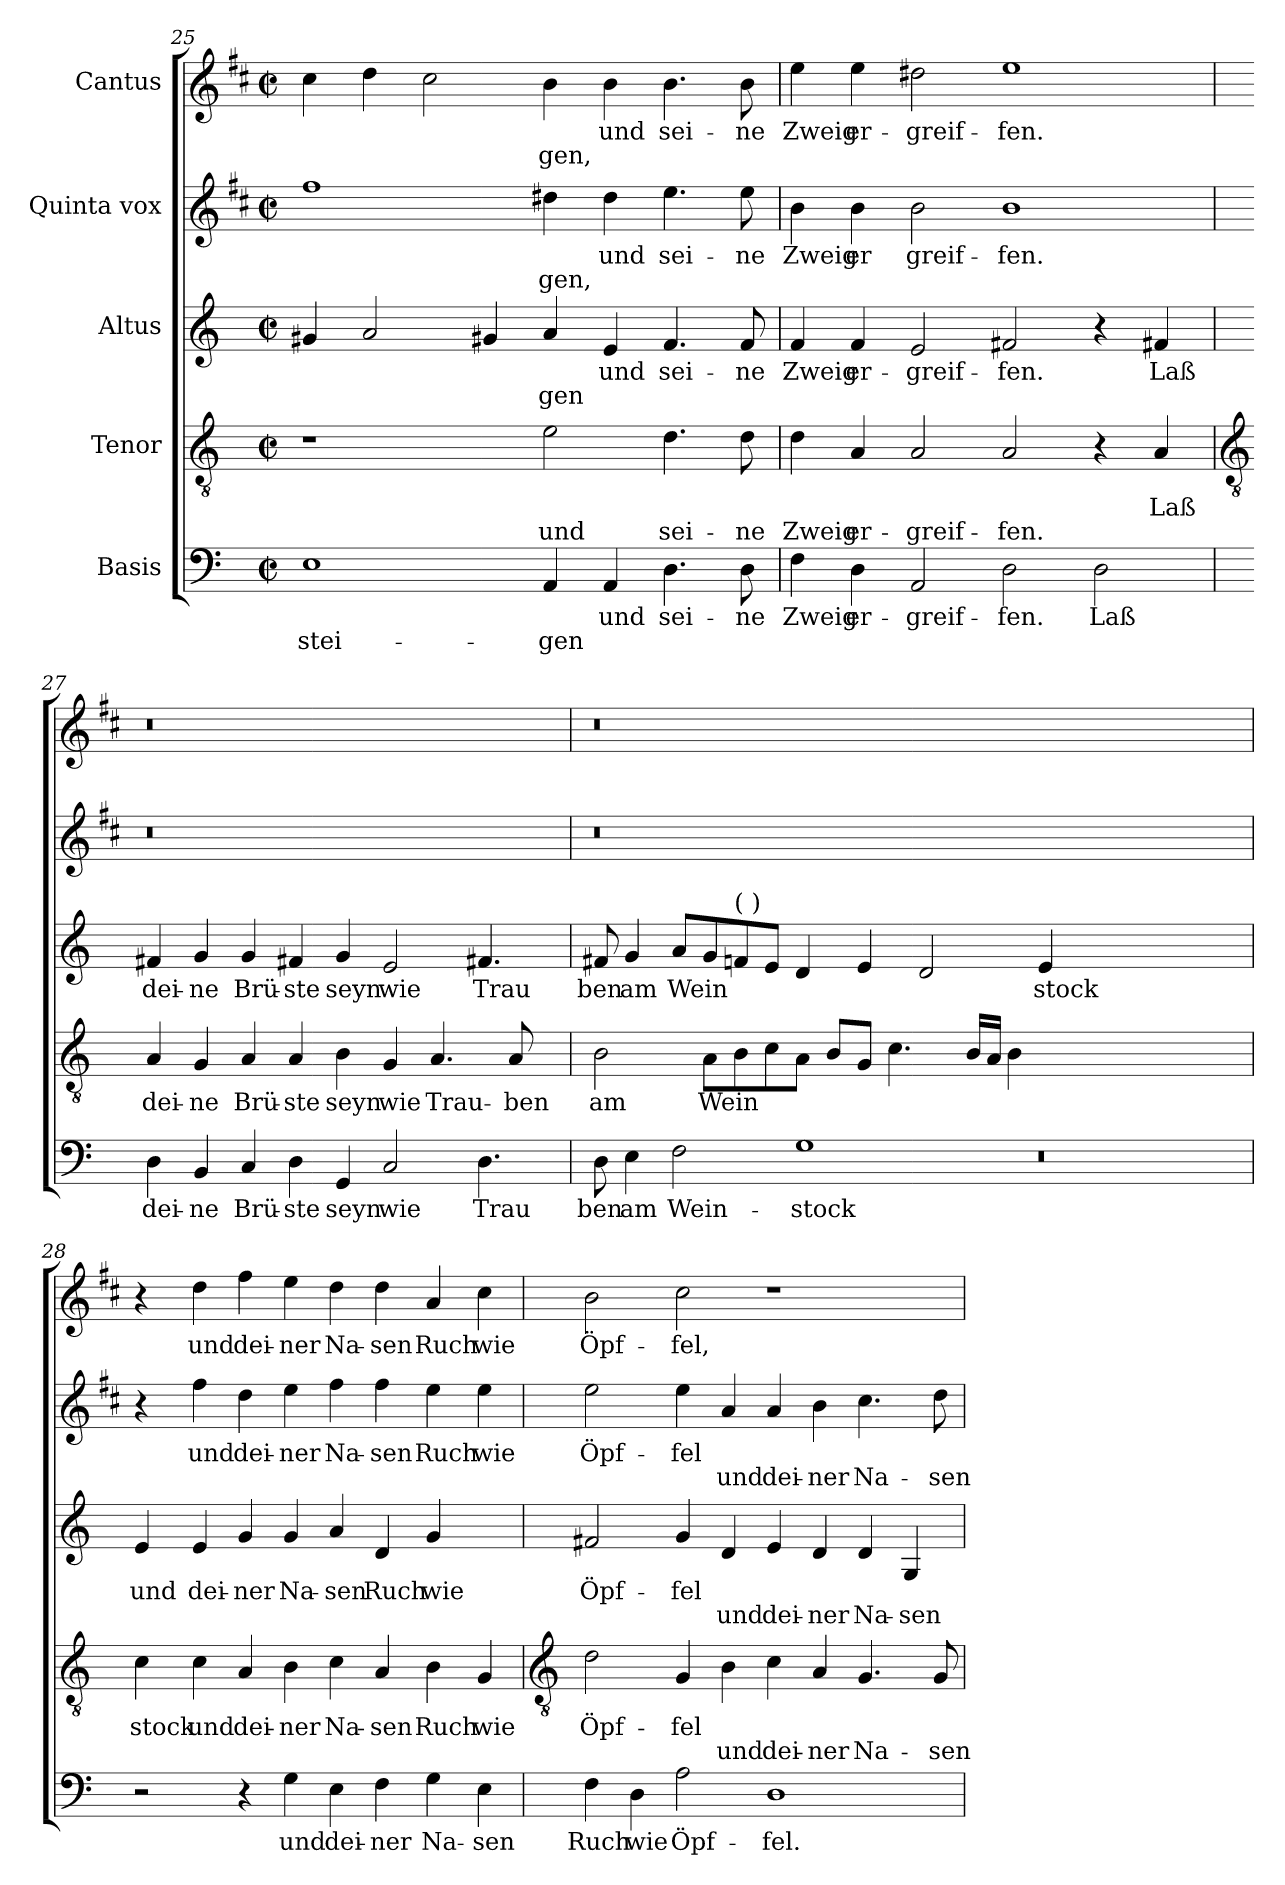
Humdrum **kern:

**kern	**text	**text	**kern	**text	**text	**kern	**text	**text	**kern	**text	**text	**kern	**text	**text
*part5	*part5	*part5	*part4	*part4	*part4	*part3	*part3	*part3	*part2	*part2	*part2	*part1	*part1	*part1
*staff5	*staff5	*staff5	*staff4	*staff4	*staff4	*staff3	*staff3	*staff3	*staff2	*staff2	*staff2	*staff1	*staff1	*staff1
*I"Basis	*	*	*I"Tenor	*	*	*I"Altus	*	*	*I"Quinta vox	*	*	*I"Cantus	*	*
*clefF4	*	*	*clefGv2	*	*	*clefG2	*	*	*clefG2	*	*	*clefG2	*	*
*	*	*	*	*	*	*	*	*	*ITrd1c2	*	*	*ITrd1c2	*	*
*k[]	*	*	*k[]	*	*	*k[]	*	*	*k[]	*	*	*k[]	*	*
*C:	*	*	*C:	*	*	*C:	*	*	*C:	*	*	*C:	*	*
*M4/2	*	*	*M4/2	*	*	*M4/2	*	*	*M4/2	*	*	*M4/2	*	*
*met(c|)	*	*	*met(c|)	*	*	*met(c|)	*	*	*met(c|)	*	*	*met(c|)	*	*
=25	=25	=25	=25	=25	=25	=25	=25	=25	=25	=25	=25	=25	=25	=25
!	!	!LO:LY:b	!	!	!	!	!	!	!	!	!	!	!	!
1E	.	stei-	1r	.	.	4g#X	.	.	1ee	.	.	4b	.	.
.	.	.	.	.	.	2a	.	.	.	.	.	4cc	.	.
.	.	.	.	.	.	.	.	.	.	.	.	2b	.	.
.	.	.	.	.	.	4g#X	.	.	.	.	.	.	.	.
!	!	!LO:LY:b	!	!	!LO:LY:b	!	!	!LO:LY:b	!	!	!LO:LY:b	!	!	!LO:LY:b
4AA	.	-gen	2e	.	und	4a	.	gen	4cc#X	.	gen,	4a	.	gen,
!	!LO:LY:b	!	!	!	!	!	!LO:LY:b	!	!	!LO:LY:b	!	!	!LO:LY:b	!
4AA	und	.	.	.	.	4e	und	.	4cc#	und	.	4a	und	.
!	!LO:LY:b	!	!	!	!LO:LY:b	!	!LO:LY:b	!	!	!LO:LY:b	!	!	!LO:LY:b	!
4.D	sei-	.	4.d	.	sei-	4.f	sei-	.	4.dd	sei-	.	4.a	sei-	.
!	!LO:LY:b	!	!	!	!LO:LY:b	!	!LO:LY:b	!	!	!LO:LY:b	!	!	!LO:LY:b	!
8D	-ne	.	8d	.	-ne	8f	-ne	.	8dd	-ne	.	8a	-ne	.
=26	=26	=26	=26	=26	=26	=26	=26	=26	=26	=26	=26	=26	=26	=26
!	!LO:LY:b	!	!	!	!LO:LY:b	!	!LO:LY:b	!	!	!LO:LY:b	!	!	!LO:LY:b	!
4F	Zweig	.	4d	.	Zweig	4f	Zweig	.	4a	Zweig	.	4dd	Zweig	.
!	!LO:LY:b	!	!	!	!LO:LY:b	!	!LO:LY:b	!	!	!LO:LY:b	!	!	!LO:LY:b	!
4D	er-	.	4A	.	er-	4f	er-	.	4a	er	.	4dd	er-	.
!	!LO:LY:b	!	!	!	!LO:LY:b	!	!LO:LY:b	!	!	!LO:LY:b	!	!	!LO:LY:b	!
2AA	-greif-	.	2A	.	-greif-	2e	-greif-	.	2a	greif-	.	2cc#X	-greif-	.
!	!LO:LY:b	!	!	!	!LO:LY:b	!	!LO:LY:b	!	!	!LO:LY:b	!	!	!LO:LY:b	!
2D	-fen.	.	2A	.	-fen.	2f#X	-fen.	.	1a	-fen.	.	1dd	-fen.	.
!	!LO:LY:b	!	!	!	!	!	!	!	!	!	!	!	!	!
2D	Laß	.	4r	.	.	4r	.	.	.	.	.	.	.	.
!	!	!	!	!LO:LY:b	!	!	!LO:LY:b	!	!	!	!	!	!	!
.	.	.	4A	Laß	.	4f#X	Laß	.	.	.	.	.	.	.
!!LO:LB:g=z
=27	=27	=27	=27	=27	=27	=27	=27	=27	=27	=27	=27	=27	=27	=27
*	*	*	*clefGv2	*	*	*	*	*	*	*	*	*	*	*
!	!LO:LY:b	!	!	!LO:LY:b	!	!	!LO:LY:b	!	!	!	!	!	!	!
4D	dei-	.	4A	dei-	.	4f#	dei-	.	0r	.	.	0r	.	.
!	!LO:LY:b	!	!	!LO:LY:b	!	!	!LO:LY:b	!	!	!	!	!	!	!
4BB	-ne	.	4G	-ne	.	4g	-ne	.	.	.	.	.	.	.
!	!LO:LY:b	!	!	!LO:LY:b	!	!	!LO:LY:b	!	!	!	!	!	!	!
4C	Brü-	.	4A	Brü-	.	4g	Brü-	.	.	.	.	.	.	.
!	!LO:LY:b	!	!	!LO:LY:b	!	!	!LO:LY:b	!	!	!	!	!	!	!
4D	-ste	.	4A	-ste	.	4f#X	-ste	.	.	.	.	.	.	.
!	!LO:LY:b	!	!	!LO:LY:b	!	!	!LO:LY:b	!	!	!	!	!	!	!
4GG	seyn	.	4B	seyn	.	4g	seyn	.	.	.	.	.	.	.
!	!LO:LY:b	!	!	!LO:LY:b	!	!	!LO:LY:b	!	!	!	!	!	!	!
2C	wie	.	4G	wie	.	2e	wie	.	.	.	.	.	.	.
!	!	!	!	!LO:LY:b	!	!	!	!	!	!	!	!	!	!
.	.	.	4.A	Trau-	.	.	.	.	.	.	.	.	.	.
!	!LO:LY:b	!	!	!	!	!	!LO:LY:b	!	!	!	!	!	!	!
4.D	Trau	.	.	.	.	4.f#X	Trau	.	.	.	.	.	.	.
!	!	!	!	!LO:LY:b	!	!	!	!	!	!	!	!	!	!
.	.	.	8A	-ben	.	.	.	.	.	.	.	.	.	.
.	.	.	8ryy	.	.	.	.	.	8ryy	.	.	8ryy	.	.
=27A	=27A	=27A	=27A	=27A	=27A	=27A	=27A	=27A	=27A	=27A	=27A	=27A	=27A	=27A
!	!LO:LY:b	!	!	!LO:LY:b	!	!	!LO:LY:b	!	!	!	!	!	!	!
8D	ben	.	2B	am	.	8f#	ben	.	0r	.	.	0r	.	.
!	!LO:LY:b	!	!	!	!	!	!LO:LY:b	!	!	!	!	!	!	!
4E	am	.	.	.	.	4g	am	.	.	.	.	.	.	.
!	!LO:LY:b	!	!	!	!	!	!LO:LY:b	!	!	!	!	!	!	!
2F	Wein-	.	.	.	.	8aL	Wein	.	.	.	.	.	.	.
!	!	!	!	!LO:LY:b	!	!	!	!	!	!	!	!	!	!
.	.	.	8AL	Wein	.	8g	.	.	.	.	.	.	.	.
!	!	!	!	!	!	!LO:TX:a:t=(  )	!	!	!	!	!	!	!	!
.	.	.	8B	.	.	8f	.	.	.	.	.	.	.	.
.	.	.	8c	.	.	8eJ	.	.	.	.	.	.	.	.
!	!LO:LY:b	!	!	!	!	!	!	!	!	!	!	!	!	!
1G	-stock	.	8AJ	.	.	4d	.	.	.	.	.	.	.	.
.	.	.	8BL	.	.	.	.	.	.	.	.	.	.	.
.	.	.	8GJ	.	.	4e	.	.	.	.	.	.	.	.
.	.	.	4.c	.	.	.	.	.	.	.	.	.	.	.
.	.	.	.	.	.	2d	.	.	.	.	.	.	.	.
.	.	.	16BLL	.	.	.	.	.	.	.	.	.	.	.
.	.	.	16AJJ	.	.	.	.	.	.	.	.	.	.	.
.	.	.	4B	.	.	.	.	.	.	.	.	.	.	.
!	!	!	!	!	!	!	!LO:LY:b	!	!	!	!	!	!	!
0r	.	.	.	.	.	4e	stock	.	.	.	.	.	.	.
.	.	.	1...ryy	.	.	.	.	.	1...ryy	.	.	1...ryy	.	.
.	.	.	.	.	.	1..ryy	.	.	.	.	.	.	.	.
!!LO:LB:g=z
=28A	=28A	=28A	=28A	=28A	=28A	=28A	=28A	=28A	=28A	=28A	=28A	=28A	=28A	=28A
!	!	!	!	!LO:LY:b	!	!	!LO:LY:b	!	!	!	!	!	!	!
2r	.	.	4c	stock	.	4e	und	.	4r	.	.	4r	.	.
!	!	!	!	!LO:LY:b	!	!	!LO:LY:b	!	!	!LO:LY:b	!	!	!LO:LY:b	!
.	.	.	4c	und	.	4e	dei-	.	4ee	und	.	4cc	und	.
!	!	!	!	!LO:LY:b	!	!	!LO:LY:b	!	!	!LO:LY:b	!	!	!LO:LY:b	!
4r	.	.	4A	dei-	.	4g	-ner	.	4cc	dei-	.	4ee	dei-	.
!	!LO:LY:b	!	!	!LO:LY:b	!	!	!LO:LY:b	!	!	!LO:LY:b	!	!	!LO:LY:b	!
4G	und	.	4B	-ner	.	4g	Na-	.	4dd	-ner	.	4dd	-ner	.
!	!LO:LY:b	!	!	!LO:LY:b	!	!	!LO:LY:b	!	!	!LO:LY:b	!	!	!LO:LY:b	!
4E	dei-	.	4c	Na-	.	4a	-sen	.	4ee	Na-	.	4cc	Na-	.
!	!LO:LY:b	!	!	!LO:LY:b	!	!	!LO:LY:b	!	!	!LO:LY:b	!	!	!LO:LY:b	!
4F	-ner	.	4A	-sen	.	4d	Ruch	.	4ee	-sen	.	4cc	-sen	.
!	!LO:LY:b	!	!	!LO:LY:b	!	!	!LO:LY:b	!	!	!LO:LY:b	!	!	!LO:LY:b	!
4G	Na-	.	4B	Ruch	.	4g	wie	.	4dd	Ruch	.	4g	Ruch	.
!	!LO:LY:b	!	!	!LO:LY:b	!	!	!	!	!	!LO:LY:b	!	!	!LO:LY:b	!
4E	-sen	.	4G	wie	.	4ryy	.	.	4dd	wie	.	4b	wie	.
!!LO:LB:g=z
=29	=29	=29	=29	=29	=29	=29	=29	=29	=29	=29	=29	=29	=29	=29
*	*	*	*clefGv2	*	*	*	*	*	*	*	*	*	*	*
!	!LO:LY:b	!	!	!LO:LY:b	!	!	!LO:LY:b	!	!	!LO:LY:b	!	!	!LO:LY:b	!
4F	Ruch	.	2d	Öpf-	.	2f#X	Öpf-	.	2dd	Öpf-	.	2a	Öpf-	.
!	!LO:LY:b	!	!	!	!	!	!	!	!	!	!	!	!	!
4D	wie	.	.	.	.	.	.	.	.	.	.	.	.	.
!	!LO:LY:b	!	!	!LO:LY:b	!	!	!LO:LY:b	!	!	!LO:LY:b	!	!	!LO:LY:b	!
2A	Öpf-	.	4G	-fel	.	4g	-fel	.	4dd	-fel	.	2b	-fel,	.
!	!	!	!	!	!LO:LY:b	!	!	!LO:LY:b	!	!	!LO:LY:b	!	!	!
.	.	.	4B	.	und	4d	.	und	4g	.	und	.	.	.
!	!LO:LY:b	!	!	!	!LO:LY:b	!	!	!LO:LY:b	!	!	!LO:LY:b	!	!	!
1D	-fel.	.	4c	.	dei-	4e	.	dei-	4g	.	dei-	1r	.	.
!	!	!	!	!	!LO:LY:b	!	!	!LO:LY:b	!	!	!LO:LY:b	!	!	!
.	.	.	4A	.	-ner	4d	.	-ner	4a	.	-ner	.	.	.
!	!	!	!	!	!LO:LY:b	!	!	!LO:LY:b	!	!	!LO:LY:b	!	!	!
.	.	.	4.G	.	Na-	4d	.	Na-	4.b	.	Na-	.	.	.
!	!	!	!	!	!	!	!	!LO:LY:b	!	!	!	!	!	!
.	.	.	.	.	.	4G	.	-sen	.	.	.	.	.	.
!	!	!	!	!	!LO:LY:b	!	!	!	!	!	!LO:LY:b	!	!	!
.	.	.	8G	.	-sen	.	.	.	8cc	.	-sen	.	.	.
=	=	=	=	=	=	=	=	=	=	=	=	=	=	=
*-	*-	*-	*-	*-	*-	*-	*-	*-	*-	*-	*-	*-	*-	*-
